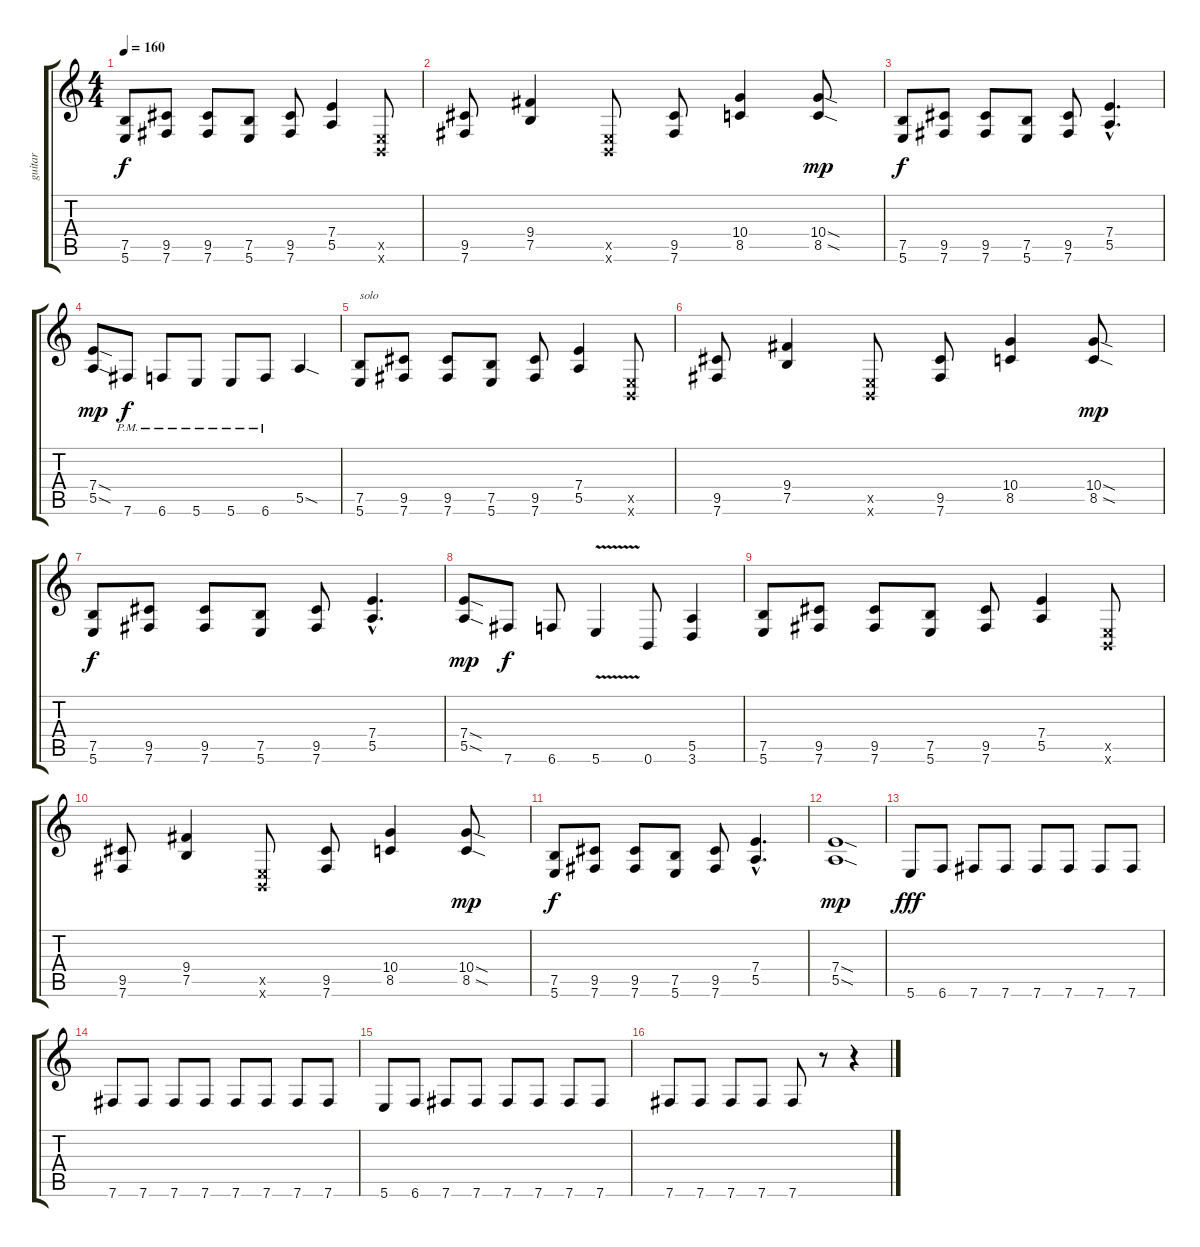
\track ("guitar" "guitar") {instrument distortionguitar}
\staff {score tabs}
\tuning (B3 Gb3 D3 A2 E2 B1) {hide}
\ts (4 4)
\tempo 160
\clef g2
\ks c
(7.5 5.6).8{dy f} (9.5 7.6).8 (9.5 7.6).8 (7.5 5.6).8 (9.5 7.6).8 (7.4 5.5).4 (0.5{x} 0.6{x}).8 |
(9.5 7.6).8 (9.4 7.5).4 (0.5{x} 0.6{x}).8 (9.5 7.6).8 (10.4 8.5).4 (10.4{sod} 8.5{sod}).8{dy mp} |
(7.5 5.6).8{dy f} (9.5 7.6).8 (9.5 7.6).8 (7.5 5.6).8 (9.5 7.6).8 (7.4{hac} 5.5{hac}).4{d} |
(7.4{sod} 5.5{sod}).8{dy mp} 7.6{pm}.8{dy f} 6.6{pm}.8 5.6{pm}.8 5.6{pm}.8 6.6{pm}.8 5.5{sod}.4 |
(7.5 5.6).8{txt "solo"} (9.5 7.6).8 (9.5 7.6).8 (7.5 5.6).8 (9.5 7.6).8 (7.4 5.5).4 (0.5{x} 0.6{x}).8 |
(9.5 7.6).8 (9.4 7.5).4 (0.5{x} 0.6{x}).8 (9.5 7.6).8 (10.4 8.5).4 (10.4{sod} 8.5{sod}).8{dy mp} |
(7.5 5.6).8{dy f} (9.5 7.6).8 (9.5 7.6).8 (7.5 5.6).8 (9.5 7.6).8 (7.4{hac} 5.5{hac}).4{d} |
(7.4{sod} 5.5{sod}).8{dy mp} 7.6.8{dy f} 6.6.8 5.6{v}.4 0.6.8 (5.5 3.6).4 |
(7.5 5.6).8 (9.5 7.6).8 (9.5 7.6).8 (7.5 5.6).8 (9.5 7.6).8 (7.4 5.5).4 (0.5{x} 0.6{x}).8 |
(9.5 7.6).8 (9.4 7.5).4 (0.5{x} 0.6{x}).8 (9.5 7.6).8 (10.4 8.5).4 (10.4{sod} 8.5{sod}).8{dy mp} |
(7.5 5.6).8{dy f} (9.5 7.6).8 (9.5 7.6).8 (7.5 5.6).8 (9.5 7.6).8 (7.4{hac} 5.5{hac}).4{d} |
(7.4{sod} 5.5{sod}).1{dy mp} |
5.6.8{dy fff} 6.6.8 7.6.8 7.6.8 7.6.8 7.6.8 7.6.8 7.6.8 |
7.6.8 7.6.8 7.6.8 7.6.8 7.6.8 7.6.8 7.6.8 7.6.8 |
5.6.8 6.6.8 7.6.8 7.6.8 7.6.8 7.6.8 7.6.8 7.6.8 |
7.6.8 7.6.8 7.6.8 7.6.8 7.6.8 r.8 r.4
